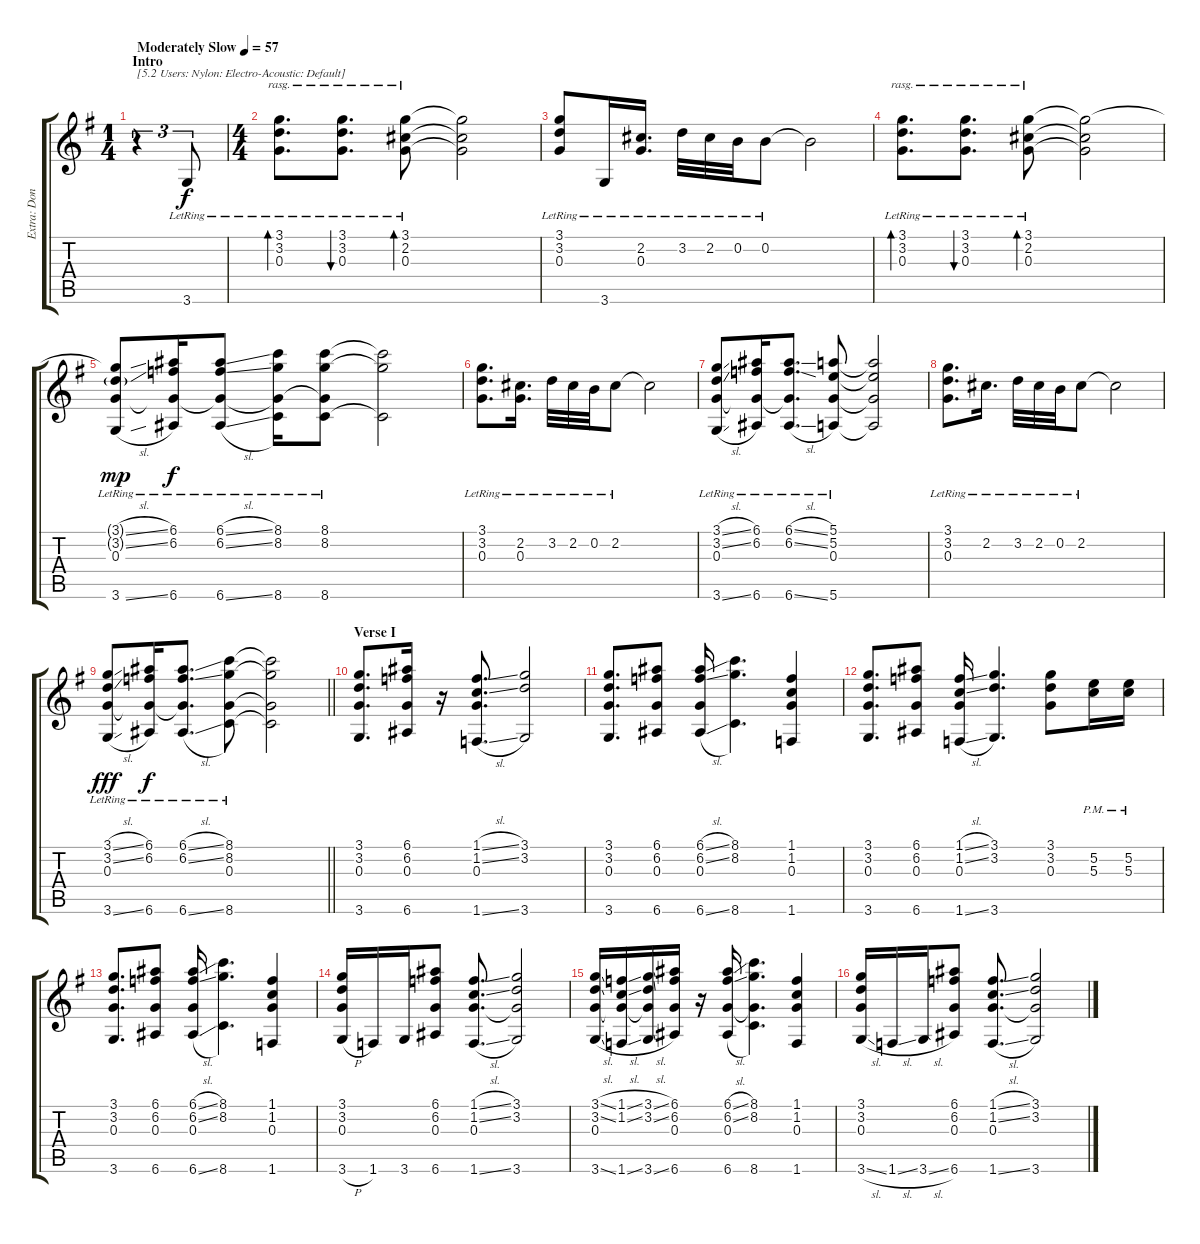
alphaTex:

\track ("Extra: Don" "Extra: Don") {instrument acousticguitarnylon}
\staff {score tabs}
\tuning (E4 B3 G3 D3 A2 E2) {hide}
\ts (1 4)
\section ("" "Intro")
\tempo (57 "Moderately Slow")
\clef g2
\ks g
r.4{tu (3 2) txt "[5.2 Users: Nylon: Electro-Acoustic: Default]" dy f instrument acousticguitarnylon} 3.6{lr}.8{tu (3 2)} |
\ts (4 4)
(3.1{lr} 3.2{lr} 0.3{lr}).8{d bd 480 rasg ii} (3.1{lr} 3.2{lr} 0.3{lr}).8{d bu 120 rasg ii} (3.1{lr} 2.2{lr} 0.3{lr}).8{bd 120 rasg ii} (3.1{t} 2.2{t} 0.3{t}).2 |
(3.1{lr} 3.2{lr} 0.3{lr}).8 3.6{lr}.16 (2.2{lr} 0.3{lr}).16{d} 3.2{lr}.32 2.2{lr}.32 0.2{lr}.32 0.2{lr}.8 0.2{t}.2 |
(3.1{lr} 3.2{lr} 0.3{lr}).8{d bd 480 rasg ii} (3.1{lr} 3.2{lr} 0.3{lr}).8{d bu 120 rasg ii} (3.1{lr} 2.2{lr} 0.3{lr}).8{bd 120 rasg ii} (3.1{t} 2.2{t} 0.3{t}).2 |
(3.1{sl t} 3.2{sl g lr} 0.3{lr} 3.6{sl}).8{dy mp} (6.1{lr} 6.2{lr} 0.3{t} 6.6{lr}).16{dy f} (6.1{sl lr} 6.2{sl lr} 0.3{t} 6.6{sl lr}).8 (8.1{lr} 8.2{lr} 0.3{t} 8.6{lr}).16 (8.1{lr} 8.2{lr} 0.3{t} 8.6{lr}).8 (8.1{t} 8.2{t} 8.6{t}).2 |
(3.1{lr} 3.2{lr} 0.3{lr}).8{d} (2.2{lr} 0.3{lr}).16{d} 3.2{lr}.32 2.2{lr}.32 0.2{lr}.32 2.2{lr}.8 2.2{t}.2 |
(3.1{sl} 3.2{sl lr} 0.3{lr} 3.6{sl}).8 (6.1{lr} 6.2{lr} 0.3{t} 6.6{lr}).16 (6.1{sl lr} 6.2{sl lr} 0.3{t} 6.6{sl lr}).8{d} (5.1{lr} 5.2{lr} 0.3{lr} 5.6{lr}).8 (5.1{t} 5.2{t} 0.3{t} 5.6{t}).2 |
(3.1{lr} 3.2{lr} 0.3{lr}).8{d} 2.2{lr}.16{d} 3.2{lr}.32 2.2{lr}.32 0.2{lr}.32 2.2{lr}.8 2.2{t}.2 |
\barLineRight lightlight
(3.1{sl} 3.2{sl lr} 0.3{lr} 3.6{sl}).8{dy fff} (6.1{lr} 6.2{lr} 0.3{t} 6.6{lr}).16{dy f} (6.1{sl lr} 6.2{sl lr} 0.3{t} 6.6{sl lr}).8{d} (8.1{lr} 8.2{lr} 0.3{lr} 8.6{lr}).8 (8.1{t} 8.2{t} 0.3{t} 8.6{t}).2 |
\section ("" "Verse I")
(3.1 3.2 0.3 3.6).8{d} (6.1 6.2 0.3 6.6).16 r.16 (1.1{sl} 1.2{sl} 0.3 1.6{sl}).8{d} (3.1 3.2 3.6).2 |
(3.1 3.2 0.3 3.6).8{d} (6.1 6.2 0.3 6.6).8 (6.1{sl} 6.2{sl} 0.3 6.6{sl}).16 (8.1 8.2 8.6).4{d} (1.1 1.2 0.3 1.6).4 |
(3.1 3.2 0.3 3.6).8{d} (6.1 6.2 0.3 6.6).8 (1.1{sl} 1.2{sl} 0.3 1.6{sl}).16 (3.1 3.2 3.6).4{d} (3.1 3.2 0.3).8 (5.2{pm} 5.3{pm}).16 (5.2{pm} 5.3{pm}).16 |
(3.1 3.2 0.3 3.6).8{d} (6.1 6.2 0.3 6.6).8 (6.1{sl} 6.2{sl} 0.3 6.6{sl}).16 (8.1 8.2 8.6).4{d} (1.1 1.2 0.3 1.6).4 |
(3.1 3.2 0.3 3.6{h}).16 1.6.16 3.6.16 (6.1 6.2 0.3 6.6).8 (1.1{sl} 1.2{sl} 0.3 1.6{sl}).8{d} (3.1 3.2 0.3{t} 3.6).2 |
(3.1{sl} 3.2{sl} 0.3 3.6{sl}).16 (1.1{sl} 1.2{sl} 0.3{t} 1.6{sl}).16 (3.1{sl} 3.2{sl} 0.3{t} 3.6{sl}).16 (6.1 6.2 0.3 6.6).16 r.16 (6.1{sl} 6.2{sl} 0.3 6.6{h}).16 (8.1 8.2 0.3{t} 8.6).4{d} (1.1 1.2 0.3 1.6).4 |
(3.1 3.2 0.3 3.6{sl}).16 1.6{sl}.16 3.6{sl}.16 (6.1 6.2 0.3 6.6).8 (1.1{sl} 1.2{sl} 0.3 1.6{sl}).8{d} (3.1 3.2 0.3{t} 3.6).2
